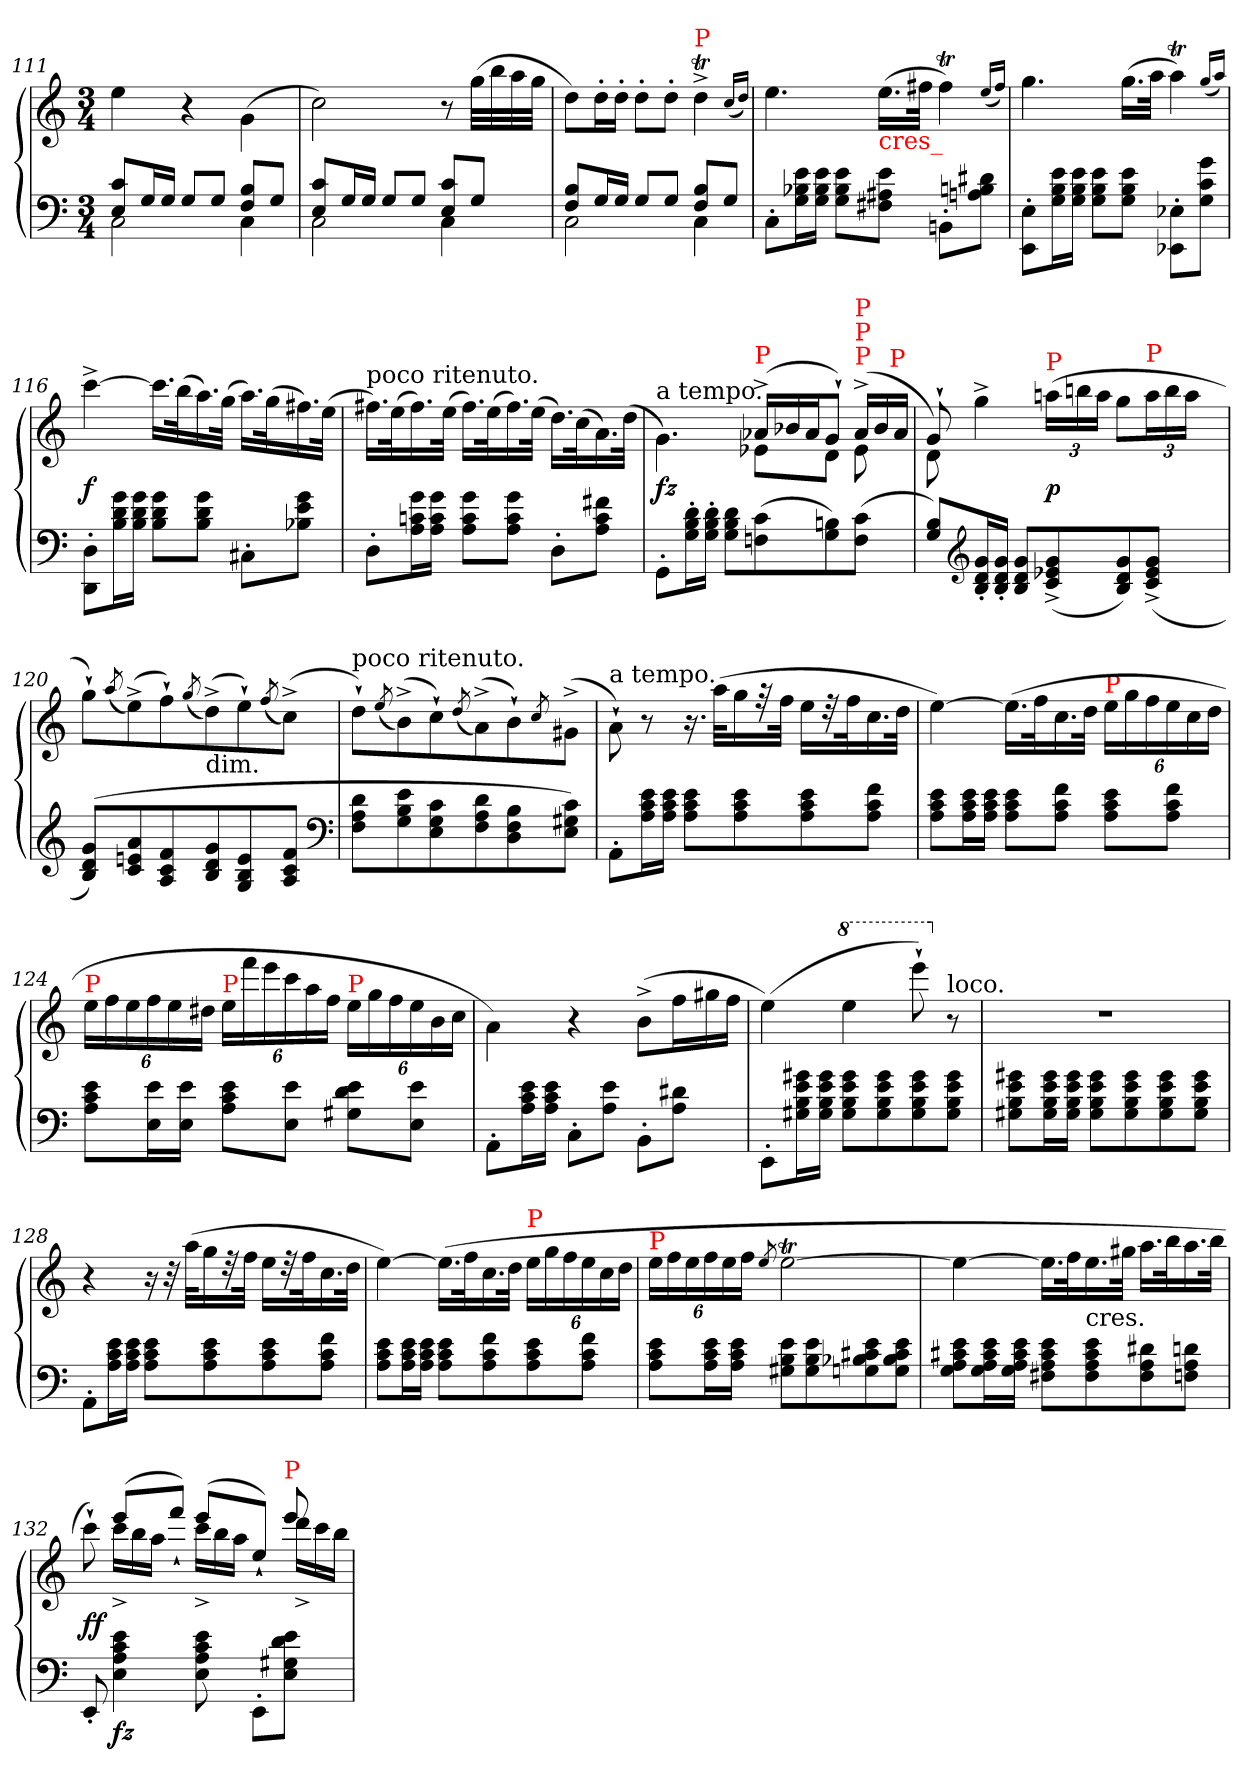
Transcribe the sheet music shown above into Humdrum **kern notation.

**kern	**kern	**dynam
*part1	*part1	*part1
*staff2	*staff1	*staff1/2
*clefF4	*clefG2	*
*k[]	*k[]	*
*a:	*a:	*
*M3/4	*M3/4	*
=111	=111	=111
*^	*	*
8c 8EL	2C	4ee	.
16GL	.	.	.
16GJJ	.	.	.
8GL	.	4r	.
8GJ	.	.	.
8B 8FL	4C	(>4g\	.
8GJ	.	.	.
=112	=112	=112	=112
8c 8EL	2C	2cc)	.
16GL	.	.	.
16GJJ	.	.	.
8GL	.	.	.
8GJ	.	.	.
8c 8EL	4C	8r	.
8GJ	.	(32ggLLL	.
.	.	32bb	.
.	.	32aa	.
.	.	32ggJJJ	.
=113	=113	=113	=113
8B 8FL	2C	8ddL)	.
16GL	.	16dd'L	.
16GJJ	.	16dd'JJ	.
8GL	.	8dd'L	.
8GJ	.	8dd'J	.
!	!	!LO:TX:a:color=red:t=P	!
8B 8FL	4C	4ddT^	.
8GJ	.	.	.
*v	*v	*	*
.	(16qqccTTTLL	.
.	16qqddJJ)	.
=114	=114	=114
8C'L	4.ee	.
16e 16B-X 16GL	.	.
16e 16B- 16GJJ	.	.
8e 8B- 8GL	.	.
!	!LO:TX:b:color=red:t=cres_	!
8e 8A#X 8F#XJ	(16.eeLL	.
.	32ff#XJJk	.
8BBn'L	4ff#t)	.
8d#X 8Bn 8AnJ	.	.
.	(16qqeeTTTLL	.
.	16qqff#JJ)	.
=115	=115	=115
8E' 8EE'L	4.gg	.
16e 16B 16GL	.	.
16e 16B 16GJJ	.	.
8e 8B 8GL	.	.
8e 8B 8GJ	(16.ggLL	.
.	32aaJJk	.
8E-X' 8EE-X'L	4aaT)	.
8g 8c 8GJ	.	.
.	(16qqggTTTLL	.
.	16qqaaJJ)	.
=116	=116	=116
8D' 8DD'L	[4ccc^<	f
16g 16d 16BL	.	.
16g 16d 16BJJ	.	.
8g 8d 8BL	16.cccLL]	.
.	(32bbk	.
8g 8d 8BJ	16.aa)	.
.	(32ggJJk	.
8C#X'L	16.aaLL)	.
.	(32ggk	.
8g 8e 8B-XJ	16.ff#X)	.
.	(32eeJJk	.
=117	=117	=117
!	!LO:TX:a:t=poco ritenuto.	!
8D'L	16.ff#XLL)	.
.	(32eek	.
16g 16cn 16AL	16.ff#)	.
16g 16c 16AJJ	.	.
.	(32eeJJk	.
8g 8c 8AL	16.ff#LL)	.
.	(32eek	.
8g 8c 8AJ	16.ff#)	.
.	(32eeJJk	.
8D'L	16.ddLL)	.
.	(32cck	.
8f#X 8c 8AJ	16.a)	.
.	(32ddJJk	.
=118	=118	=118
*	*^	*
!	!LO:TX:a:t=a tempo.	!	!
8GG'L	4.g\)	4.ryy	fz
16d' 16B' 16G'L	.	.	.
16d' 16B' 16G'JJ	.	.	.
8d 8B 8GL	.	.	.
*	*Xtuplet	*	*
!	!LO:TX:a:color=red:t=P	!	!
(8c 8Fn	(24a-X^LL	8e-XL	.
.	24b-X	.	.
.	24a-J	.	.
8Bn 8G)	8g`J)	8dJ	.
!	!LO:TX:a:color=red:t=P	!	!
!	!LO:TX:a:color=red:t=P	!	!
!	!LO:TX:a:color=red:t=P	!	!
(8c 8FJ	(24a-^LL	8e-	.
.	24b-	.	.
!	!LO:TX:a:color=red:t=P	!	!
.	24a-JJ	.	.
=119	=119	=119	=119
8B/ 8G/L)	8g`)	8d	.
*clefG2	*	*	*
16g' 16d' 16B'L	4gg^>	4ryy	.
16g' 16d' 16B'JJ	.	.	.
8g 8d 8BL	.	.	.
*	*tuplet	*	*
*	*Xbrackettup	*	*
!	!LO:TX:a:color=red:t=P	!	!
(8g^> 8e-X^> 8c^>	(24aan\LL	4.ryy	p
.	24bbn\	.	.
.	24aa\JJ	.	.
8g 8d 8B)	8ggL	.	.
!	!LO:TX:a:color=red:t=P	!	!
(8g^> 8e-^> 8c^>J	24aaL	.	.
.	24bb	.	.
.	24aaJJ	.	.
8ryy	8ryy	8ryy	.
*	*v	*v	*
=120	=120	=120
(>8g 8d 8BL)	8gg`L)	.
.	(8qaa/	.
8a 8en 8c	(8ee^<)	.
8f 8c 8A	8ff`)	.
.	(8qgg/	.
!	!LO:TX:c:t=dim.	!
8g 8d 8B	(8dd^<)	.
8e 8B 8G	8ee`)	.
.	(8qff/	.
8f 8c 8AJ	(8cc^<J)	.
*clefF4	*	*
=121	=121	=121
!	!LO:TX:a:t=poco ritenuto.	!
8d 8A 8FL	8dd`L)	.
.	(8qee/	.
8e 8B 8G	(8b^<)	.
8c 8G 8E	8cc`)	.
.	(8qdd/	.
8d 8A 8F	(8a^<)	.
8B 8F 8D	8b`)	.
.	8qcc/	.
8c 8G#X 8EJ)	(8g#X^<J	.
=122	=122	=122
!	!LO:TX:a:t=a tempo.	!
8AA'L	8a`\)	.
16e 16c 16AL	8r	.
16e 16c 16AJJ	.	.
8e 8c 8AL	16.r	.
.	(32aaKLL	.
8e 8c 8A	16gg	.
.	32rff	.
.	32ffJJk	.
8e 8c 8A	16eeLL	.
.	32rdd	.
.	32ffk	.
8f 8c 8AJ	16.cc	.
.	32ddJJk	.
=123	=123	=123
8e 8c 8AL	[4ee)	.
16e 16c 16AL	.	.
16e 16c 16AJJ	.	.
8e 8c 8AL	(>16.eeLL]	.
.	32ffk	.
8f 8c 8AJ	16.cc	.
.	32ddJJk	.
!	!LO:TX:a:color=red:t=P	!
8e 8c 8AL	24eeLL	.
.	24gg	.
.	24ff	.
8f 8c 8AJ	24ee	.
.	24cc	.
.	24ddJJ	.
=124	=124	=124
!	!LO:TX:a:color=red:t=P	!
8e 8c 8AL	24eeLL	.
.	24ff	.
.	24ee	.
16e 16EL	24ff	.
.	24ee	.
16e 16EJJ	.	.
.	24dd#XJJ	.
!	!LO:TX:a:color=red:t=P	!
8e 8c 8AL	24eeLL	.
.	24fff	.
.	24eee	.
8e 8EJ	24ccc	.
.	24aa	.
.	24ffJJ	.
!	!LO:TX:a:color=red:t=P	!
8e 8d 8G#XL	24eeLL	.
.	24gg	.
.	24ff	.
8e 8EJ	24ee	.
.	24b	.
.	24ccJJ	.
=125	=125	=125
8AA'L	4a\)	.
16e 16c 16AL	.	.
16e 16c 16AJJ	.	.
8C'L	4r	.
8e 8AJ	.	.
8BB'L	(8b^L	.
*	*Xtuplet	*
8d#X 8AJ	24ffL	.
.	24gg#X	.
.	24ffJJ	.
=126	=126	=126
8EE'>L	(4ee)	.
16g#X 16e 16B 16G#XL	.	.
16g# 16e 16B 16G#JJ	.	.
*	*8va	*
8g# 8e 8B 8G#L	4eee	.
8g# 8e 8B 8G#	.	.
8g# 8e 8B 8G#	8eeee`)	.
*	*X8va	*
!	!LO:TX:a:t=loco.	!
8g# 8e 8B 8G#J	8r	.
=127	=127	=127
8g#X 8e 8B 8G#XL	2.rdd	.
16g# 16e 16B 16G#L	.	.
16g# 16e 16B 16G#JJ	.	.
8g# 8e 8B 8G#L	.	.
8g# 8e 8B 8G#	.	.
8g# 8e 8B 8G#	.	.
8g# 8e 8B 8G#J	.	.
=128	=128	=128
8AA'L	4r	.
16e 16c 16AL	.	.
16e 16c 16AJJ	.	.
8e 8c 8AL	16r	.
.	32r	.
.	(32aaKLL	.
8e 8c 8A	16gg	.
.	32rdd	.
.	32ffJJk	.
8e 8c 8A	16eeLL	.
.	32rdd	.
.	32ffk	.
8f 8c 8AJ	16.cc	.
.	32ddJJk	.
=129	=129	=129
8e 8c 8AL	[4ee)	.
16e 16c 16AL	.	.
16e 16c 16AJJ	.	.
8e 8c 8AL	(>16.eeLL]	.
.	32ffk	.
8f 8c 8A	16.cc	.
.	32ddJJk	.
*	*tuplet	*
!	!LO:TX:a:color=red:t=P	!
8e 8c 8A	24eeLL	.
.	24gg	.
.	24ff	.
8f 8c 8AJ	24ee	.
.	24cc	.
.	24ddJJ	.
=130	=130	=130
!	!LO:TX:a:color=red:t=P	!
8e 8c 8AL	24eeLL	.
.	24ff	.
.	24ee	.
16e 16c 16AL	24ff	.
.	24ee	.
16e 16c 16AJJ	.	.
.	24ffJJ	.
.	8qee/	.
8e 8B 8G#XL	[2eet	.
8e 8B 8G#	.	.
8e 8c#X 8B-X 8Gn	.	.
8e 8c# 8B- 8GJ	.	.
=131	=131	=131
8e 8c#X 8A 8GL	4ee_	.
16e 16c# 16A 16GL	.	.
16e 16c# 16A 16GJJ	.	.
8e 8c# 8A 8F#XL	16.eeLL]	.
.	32ffk	.
!	!LO:TX:c:t=cres.	!
8e 8c# 8A 8F#	16.ee	.
.	32gg#XJJk	.
8d#X 8A 8F#	16.aaLL	.
.	32bbk	.
8dn 8A 8FnJ	16.aa	.
.	32bbJJk	.
=132	=132	=132
*	*^	*
8EE'	8ccc`\)	8ryy	ff
*	*	*Xtuplet	*
!	!	!	!LO:DY:b=2
4e 4c 4A 4E	(8eeeL	24ccc^LL	fz
.	.	24bb	.
.	.	24aaJJ	.
.	8fff`>J)	8ryy	.
8e 8c 8A 8E	(8eeeL	24ccc^LL	.
.	.	24bb	.
.	.	24aaJJ	.
8EE'>\L	8ee`>/J)	8ryy	.
!	!LO:TX:a:color=red:t=P	!	!
8e\ 8d\ 8G#X\ 8E\J	8eee	24ddd^<LL	.
.	.	24ccc	.
.	.	24bbJJ	.
*	*v	*v	*
=	=	=
*-	*-	*-
